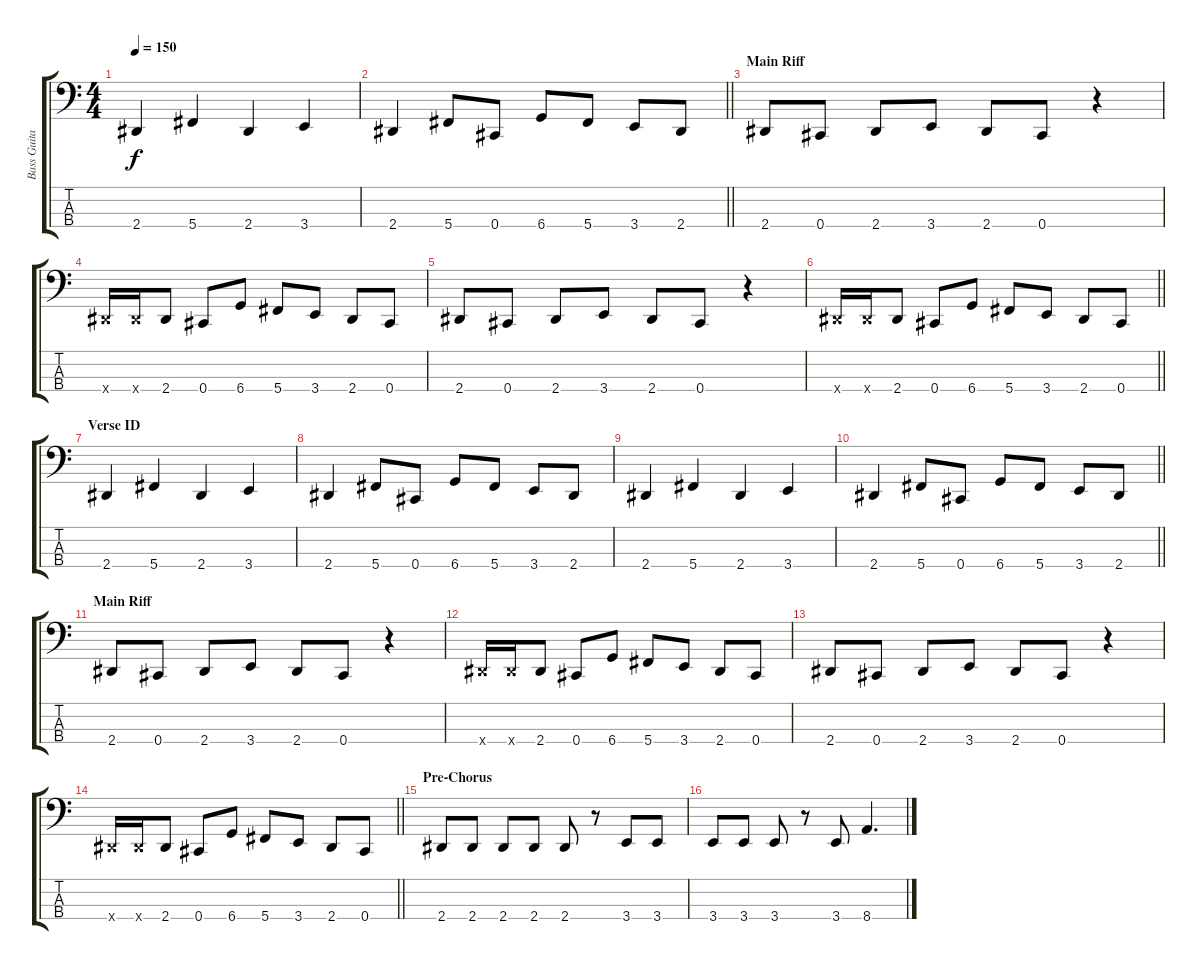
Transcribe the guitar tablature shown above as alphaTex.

\track ("Bass Guitar" "Bass Guita") {instrument electricbassfinger}
\staff {score tabs}
\tuning (Gb2 Db2 Ab1 Db1) {hide}
\ts (4 4)
\tempo 150
\clef f4
\ks c
2.4.4{dy f} 5.4.4 2.4.4 3.4.4 |
\barLineRight lightlight
2.4.4 5.4.8 0.4.8 6.4.8 5.4.8 3.4.8 2.4.8 |
\section ("" "Main Riff")
2.4.8 0.4.8 2.4.8 3.4.8 2.4.8 0.4.8 r.4 |
2.4{x}.16 2.4{x}.16 2.4.8 0.4.8 6.4.8 5.4.8 3.4.8 2.4.8 0.4.8 |
2.4.8 0.4.8 2.4.8 3.4.8 2.4.8 0.4.8 r.4 |
\barLineRight lightlight
2.4{x}.16 2.4{x}.16 2.4.8 0.4.8 6.4.8 5.4.8 3.4.8 2.4.8 0.4.8 |
\section ("" "Verse ID")
2.4.4 5.4.4 2.4.4 3.4.4 |
2.4.4 5.4.8 0.4.8 6.4.8 5.4.8 3.4.8 2.4.8 |
2.4.4 5.4.4 2.4.4 3.4.4 |
\barLineRight lightlight
2.4.4 5.4.8 0.4.8 6.4.8 5.4.8 3.4.8 2.4.8 |
\section ("" "Main Riff")
2.4.8 0.4.8 2.4.8 3.4.8 2.4.8 0.4.8 r.4 |
2.4{x}.16 2.4{x}.16 2.4.8 0.4.8 6.4.8 5.4.8 3.4.8 2.4.8 0.4.8 |
2.4.8 0.4.8 2.4.8 3.4.8 2.4.8 0.4.8 r.4 |
\barLineRight lightlight
2.4{x}.16 2.4{x}.16 2.4.8 0.4.8 6.4.8 5.4.8 3.4.8 2.4.8 0.4.8 |
\section ("" "Pre-Chorus")
2.4.8 2.4.8 2.4.8 2.4.8 2.4.8 r.8 3.4.8 3.4.8 |
3.4.8 3.4.8 3.4.8 r.8 3.4.8 8.4.4{d}
